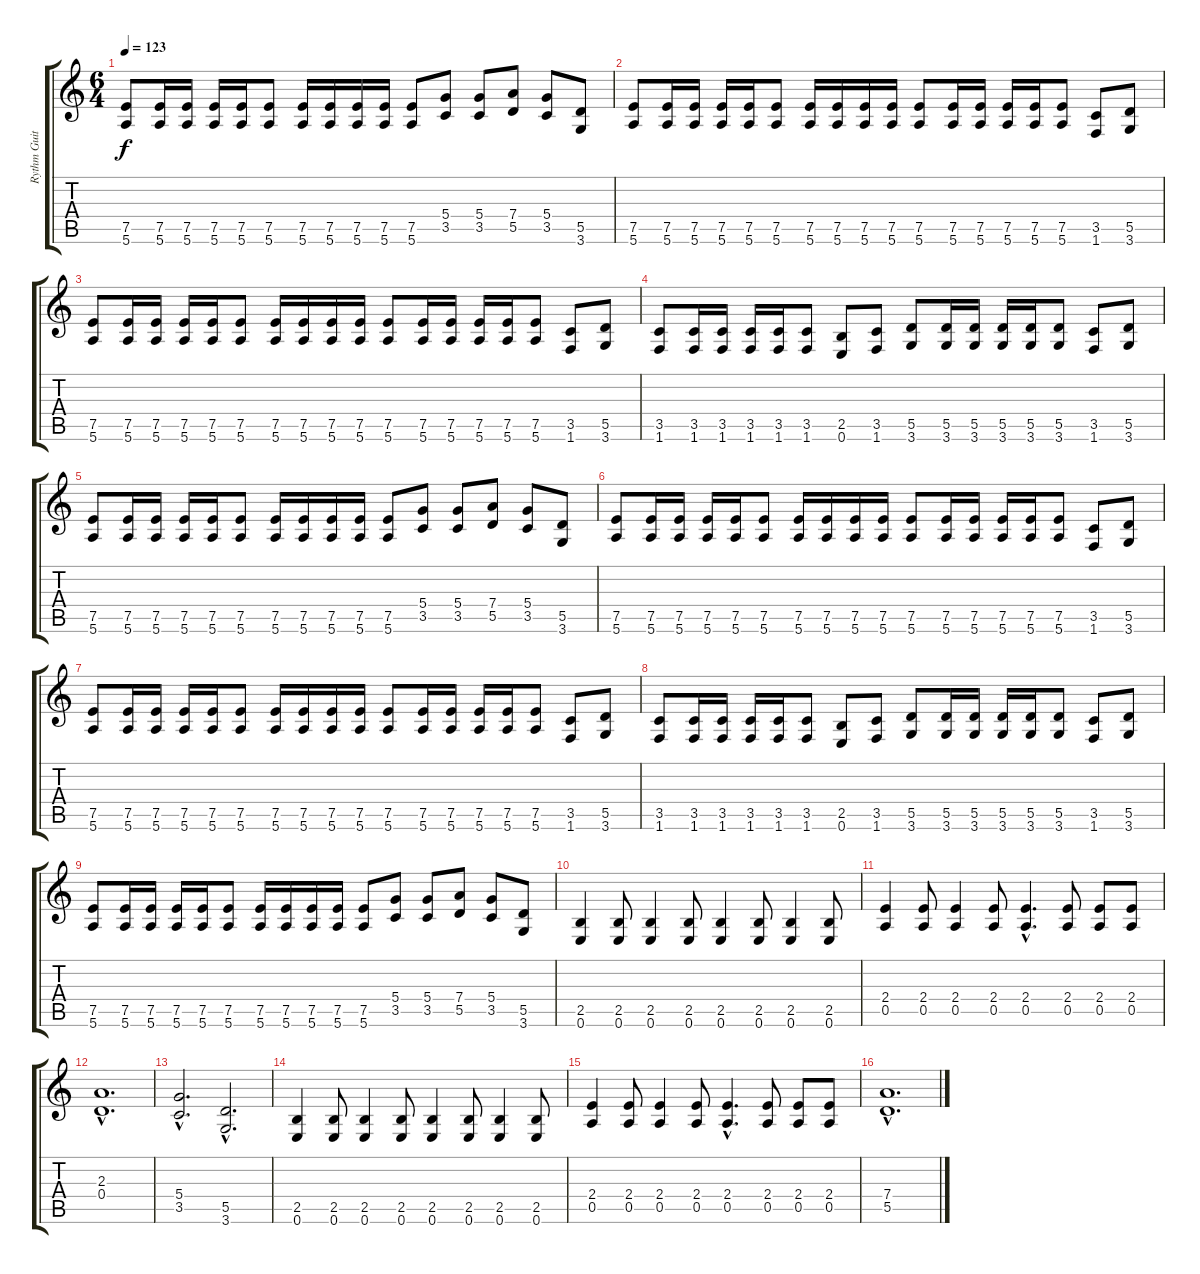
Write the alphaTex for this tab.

\track ("Rythm Guitar" "Rythm Guit") {instrument distortionguitar}
\staff {score tabs}
\tuning (E4 B3 G3 D3 A2 E2) {hide}
\ts (6 4)
\tempo 123
\clef g2
\ks c
(7.5 5.6).8{dy f} (7.5 5.6).16 (7.5 5.6).16 (7.5 5.6).16 (7.5 5.6).16 (7.5 5.6).8 (7.5 5.6).16 (7.5 5.6).16 (7.5 5.6).16 (7.5 5.6).16 (7.5 5.6).8 (5.4 3.5).8 (5.4 3.5).8 (7.4 5.5).8 (5.4 3.5).8 (5.5 3.6).8 |
(7.5 5.6).8 (7.5 5.6).16 (7.5 5.6).16 (7.5 5.6).16 (7.5 5.6).16 (7.5 5.6).8 (7.5 5.6).16 (7.5 5.6).16 (7.5 5.6).16 (7.5 5.6).16 (7.5 5.6).8 (7.5 5.6).16 (7.5 5.6).16 (7.5 5.6).16 (7.5 5.6).16 (7.5 5.6).8 (3.5 1.6).8 (5.5 3.6).8 |
(7.5 5.6).8 (7.5 5.6).16 (7.5 5.6).16 (7.5 5.6).16 (7.5 5.6).16 (7.5 5.6).8 (7.5 5.6).16 (7.5 5.6).16 (7.5 5.6).16 (7.5 5.6).16 (7.5 5.6).8 (7.5 5.6).16 (7.5 5.6).16 (7.5 5.6).16 (7.5 5.6).16 (7.5 5.6).8 (3.5 1.6).8 (5.5 3.6).8 |
(3.5 1.6).8 (3.5 1.6).16 (3.5 1.6).16 (3.5 1.6).16 (3.5 1.6).16 (3.5 1.6).8 (2.5 0.6).8 (3.5 1.6).8 (5.5 3.6).8 (5.5 3.6).16 (5.5 3.6).16 (5.5 3.6).16 (5.5 3.6).16 (5.5 3.6).8 (3.5 1.6).8 (5.5 3.6).8 |
(7.5 5.6).8 (7.5 5.6).16 (7.5 5.6).16 (7.5 5.6).16 (7.5 5.6).16 (7.5 5.6).8 (7.5 5.6).16 (7.5 5.6).16 (7.5 5.6).16 (7.5 5.6).16 (7.5 5.6).8 (5.4 3.5).8 (5.4 3.5).8 (7.4 5.5).8 (5.4 3.5).8 (5.5 3.6).8 |
(7.5 5.6).8 (7.5 5.6).16 (7.5 5.6).16 (7.5 5.6).16 (7.5 5.6).16 (7.5 5.6).8 (7.5 5.6).16 (7.5 5.6).16 (7.5 5.6).16 (7.5 5.6).16 (7.5 5.6).8 (7.5 5.6).16 (7.5 5.6).16 (7.5 5.6).16 (7.5 5.6).16 (7.5 5.6).8 (3.5 1.6).8 (5.5 3.6).8 |
(7.5 5.6).8 (7.5 5.6).16 (7.5 5.6).16 (7.5 5.6).16 (7.5 5.6).16 (7.5 5.6).8 (7.5 5.6).16 (7.5 5.6).16 (7.5 5.6).16 (7.5 5.6).16 (7.5 5.6).8 (7.5 5.6).16 (7.5 5.6).16 (7.5 5.6).16 (7.5 5.6).16 (7.5 5.6).8 (3.5 1.6).8 (5.5 3.6).8 |
(3.5 1.6).8 (3.5 1.6).16 (3.5 1.6).16 (3.5 1.6).16 (3.5 1.6).16 (3.5 1.6).8 (2.5 0.6).8 (3.5 1.6).8 (5.5 3.6).8 (5.5 3.6).16 (5.5 3.6).16 (5.5 3.6).16 (5.5 3.6).16 (5.5 3.6).8 (3.5 1.6).8 (5.5 3.6).8 |
(7.5 5.6).8 (7.5 5.6).16 (7.5 5.6).16 (7.5 5.6).16 (7.5 5.6).16 (7.5 5.6).8 (7.5 5.6).16 (7.5 5.6).16 (7.5 5.6).16 (7.5 5.6).16 (7.5 5.6).8 (5.4 3.5).8 (5.4 3.5).8 (7.4 5.5).8 (5.4 3.5).8 (5.5 3.6).8 |
(2.5 0.6).4 (2.5 0.6).8 (2.5 0.6).4 (2.5 0.6).8 (2.5 0.6).4 (2.5 0.6).8 (2.5 0.6).4 (2.5 0.6).8 |
(2.4 0.5).4 (2.4 0.5).8 (2.4 0.5).4 (2.4 0.5).8 (2.4{hac} 0.5{hac}).4{d} (2.4 0.5).8 (2.4 0.5).8 (2.4 0.5).8 |
(2.3{hac} 0.4{hac}).1{d} |
(5.4{hac} 3.5{hac}).2{d} (5.5{hac} 3.6{hac}).2{d} |
(2.5 0.6).4 (2.5 0.6).8 (2.5 0.6).4 (2.5 0.6).8 (2.5 0.6).4 (2.5 0.6).8 (2.5 0.6).4 (2.5 0.6).8 |
(2.4 0.5).4 (2.4 0.5).8 (2.4 0.5).4 (2.4 0.5).8 (2.4{hac} 0.5{hac}).4{d} (2.4 0.5).8 (2.4 0.5).8 (2.4 0.5).8 |
(7.4{hac} 5.5{hac}).1{d}
